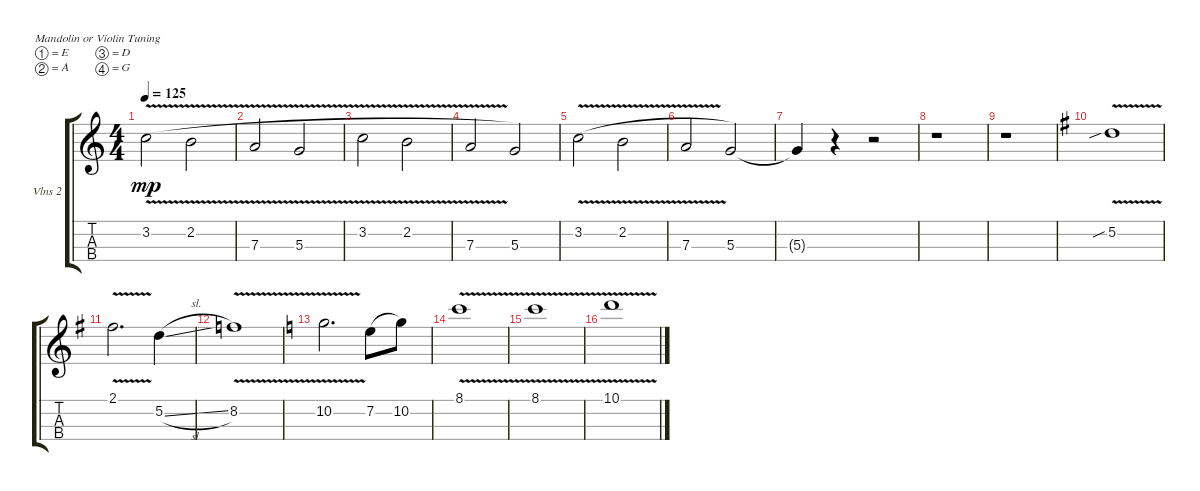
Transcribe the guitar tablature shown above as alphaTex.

\defaultSystemsLayout 4
\bracketExtendMode groupsimilarinstruments
\firstSystemTrackNameOrientation horizontal
\otherSystemsTrackNameOrientation horizontal
\track ("Violins 2" "Vlns 2") {instrument violin}
\staff {score tabs}
\tuning (E5 A4 D4 G3)
\ts (4 4)
\tempo 125
\clef g2
\scale
0.333333
\ks c
3.2{v}.2{dy mp legatoorigin} 2.2{v}.2{legatoorigin} |
\scale
0.333333 7.3{v}.2{legatoorigin} 5.3{v}.2{legatoorigin} |
\scale
0.333333 3.2{v}.2{legatoorigin} 2.2{v}.2{legatoorigin} |
\scale
0.333333 7.3{v}.2{legatoorigin} 5.3.2 |
\scale
0.333333 3.2{v}.2{legatoorigin} 2.2{v}.2{legatoorigin} |
\scale
0.333333 7.3{v}.2{legatoorigin} 5.3.2 |
\scale
0.333333 5.3{t}.4 r.4 r.2 |
\scale
0.333333 r.1 |
\scale
0.333333 r.1 |
\scale
0.333333
\ks g
5.2{v sib}.1 |
\scale
0.333333 2.1{v}.2{d} 5.2{sl}.4 |
\scale
0.333333 8.2{v}.1 |
\scale
0.333333
\ks c
10.2{v}.2{d} 7.2.8{legatoorigin} 10.2.8 |
\scale
0.333333 8.1{v}.1 |
\scale
0.333333 8.1{v}.1 |
\scale
0.333333 10.1{v}.1
